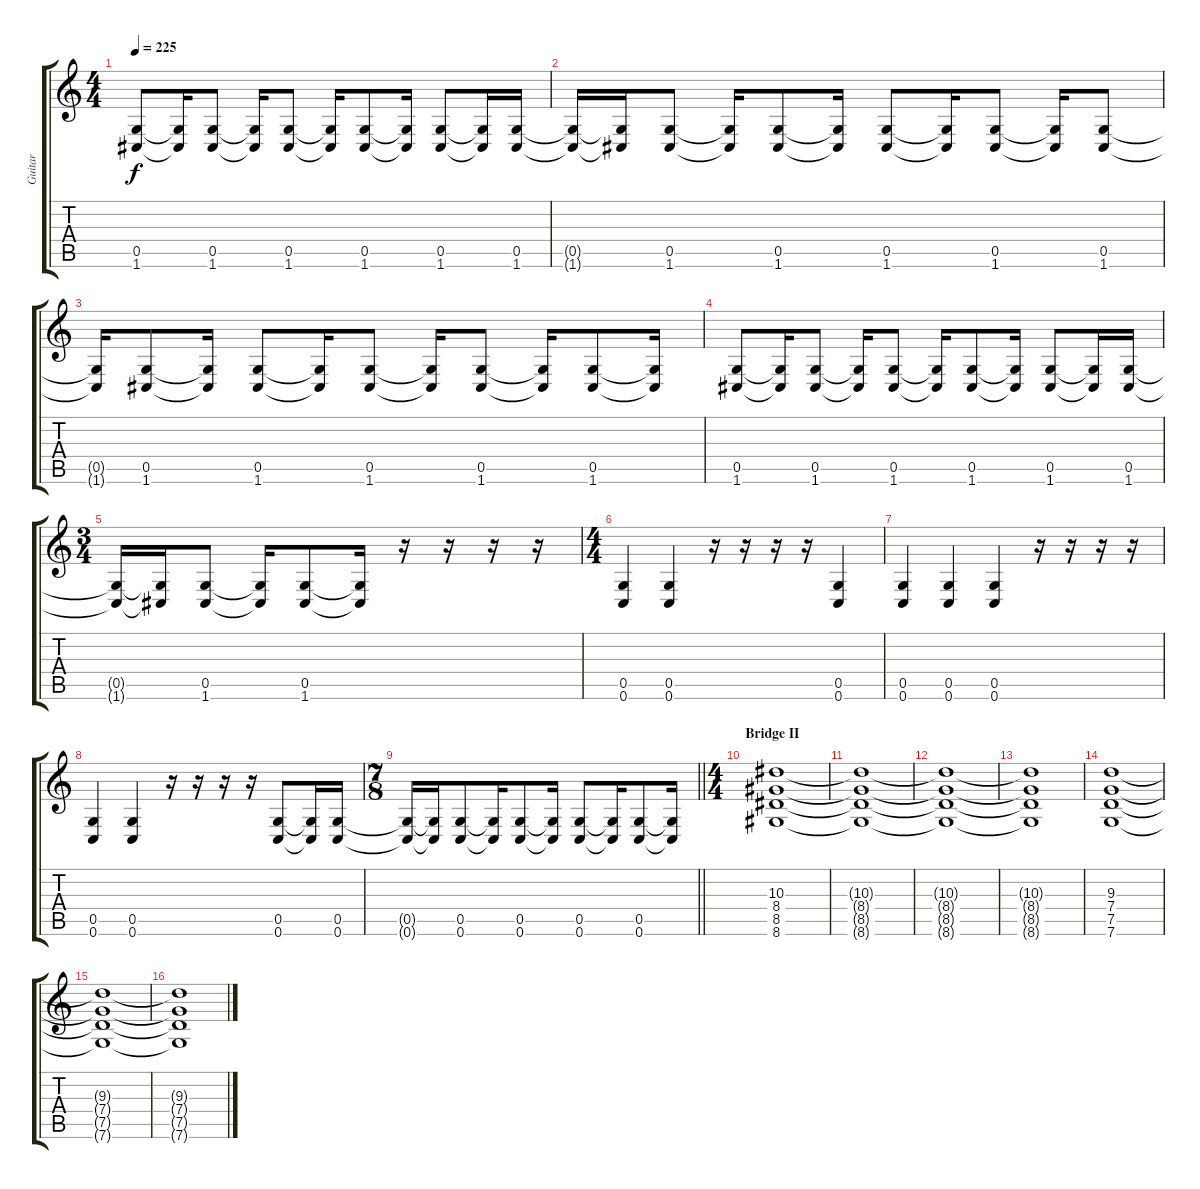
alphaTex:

\track ("Guitar" "Guitar") {instrument distortionguitar}
\staff {score tabs}
\tuning (D4 A3 F3 C3 G2 C2) {hide}
\ts (4 4)
\tempo 225
\clef g2
\ks c
(0.5 1.6).8{dy f} (0.5{t} 1.6{t}).16 (0.5 1.6).8 (0.5{t} 1.6{t}).16 (0.5 1.6).8 (0.5{t} 1.6{t}).16 (0.5 1.6).8 (0.5{t} 1.6{t}).16 (0.5 1.6).8 (0.5{t} 1.6{t}).16 (0.5 1.6).16 |
(0.5{t} 1.6{t}).16 (0.5{t} 1.6{t}).16 (0.5 1.6).8 (0.5{t} 1.6{t}).16 (0.5 1.6).8 (0.5{t} 1.6{t}).16 (0.5 1.6).8 (0.5{t} 1.6{t}).16 (0.5 1.6).8 (0.5{t} 1.6{t}).16 (0.5 1.6).8 |
(0.5{t} 1.6{t}).16 (0.5 1.6).8 (0.5{t} 1.6{t}).16 (0.5 1.6).8 (0.5{t} 1.6{t}).16 (0.5 1.6).8 (0.5{t} 1.6{t}).16 (0.5 1.6).8 (0.5{t} 1.6{t}).16 (0.5 1.6).8 (0.5{t} 1.6{t}).16 |
(0.5 1.6).8 (0.5{t} 1.6{t}).16 (0.5 1.6).8 (0.5{t} 1.6{t}).16 (0.5 1.6).8 (0.5{t} 1.6{t}).16 (0.5 1.6).8 (0.5{t} 1.6{t}).16 (0.5 1.6).8 (0.5{t} 1.6{t}).16 (0.5 1.6).16 |
\ts (3 4)
(0.5{t} 1.6{t}).16 (0.5{t} 1.6{t}).16 (0.5 1.6).8 (0.5{t} 1.6{t}).16 (0.5 1.6).8 (0.5{t} 1.6{t}).16 r.16 r.16 r.16 r.16 |
\ts (4 4)
(0.5 0.6).4 (0.5 0.6).4 r.16 r.16 r.16 r.16 (0.5 0.6).4 |
(0.5 0.6).4 (0.5 0.6).4 (0.5 0.6).4 r.16 r.16 r.16 r.16 |
(0.5 0.6).4 (0.5 0.6).4 r.16 r.16 r.16 r.16 (0.5 0.6).8 (0.5{t} 0.6{t}).16 (0.5 0.6).16 |
\ts (7 8)
\barLineRight lightlight
(0.5{t} 0.6{t}).16 (0.5{t} 0.6{t}).16 (0.5 0.6).8 (0.5{t} 0.6{t}).16 (0.5 0.6).8 (0.5{t} 0.6{t}).16 (0.5 0.6).8 (0.5{t} 0.6{t}).16 (0.5 0.6).8 (0.5{t} 0.6{t}).16 |
\ts (4 4)
\section ("" "Bridge II")
(10.3 8.4 8.5 8.6).1 |
(10.3{t} 8.4{t} 8.5{t} 8.6{t}).1 |
(10.3{t} 8.4{t} 8.5{t} 8.6{t}).1 |
(10.3{t} 8.4{t} 8.5{t} 8.6{t}).1 |
(9.3 7.4 7.5 7.6).1 |
(9.3{t} 7.4{t} 7.5{t} 7.6{t}).1 |
(9.3{t} 7.4{t} 7.5{t} 7.6{t}).1
